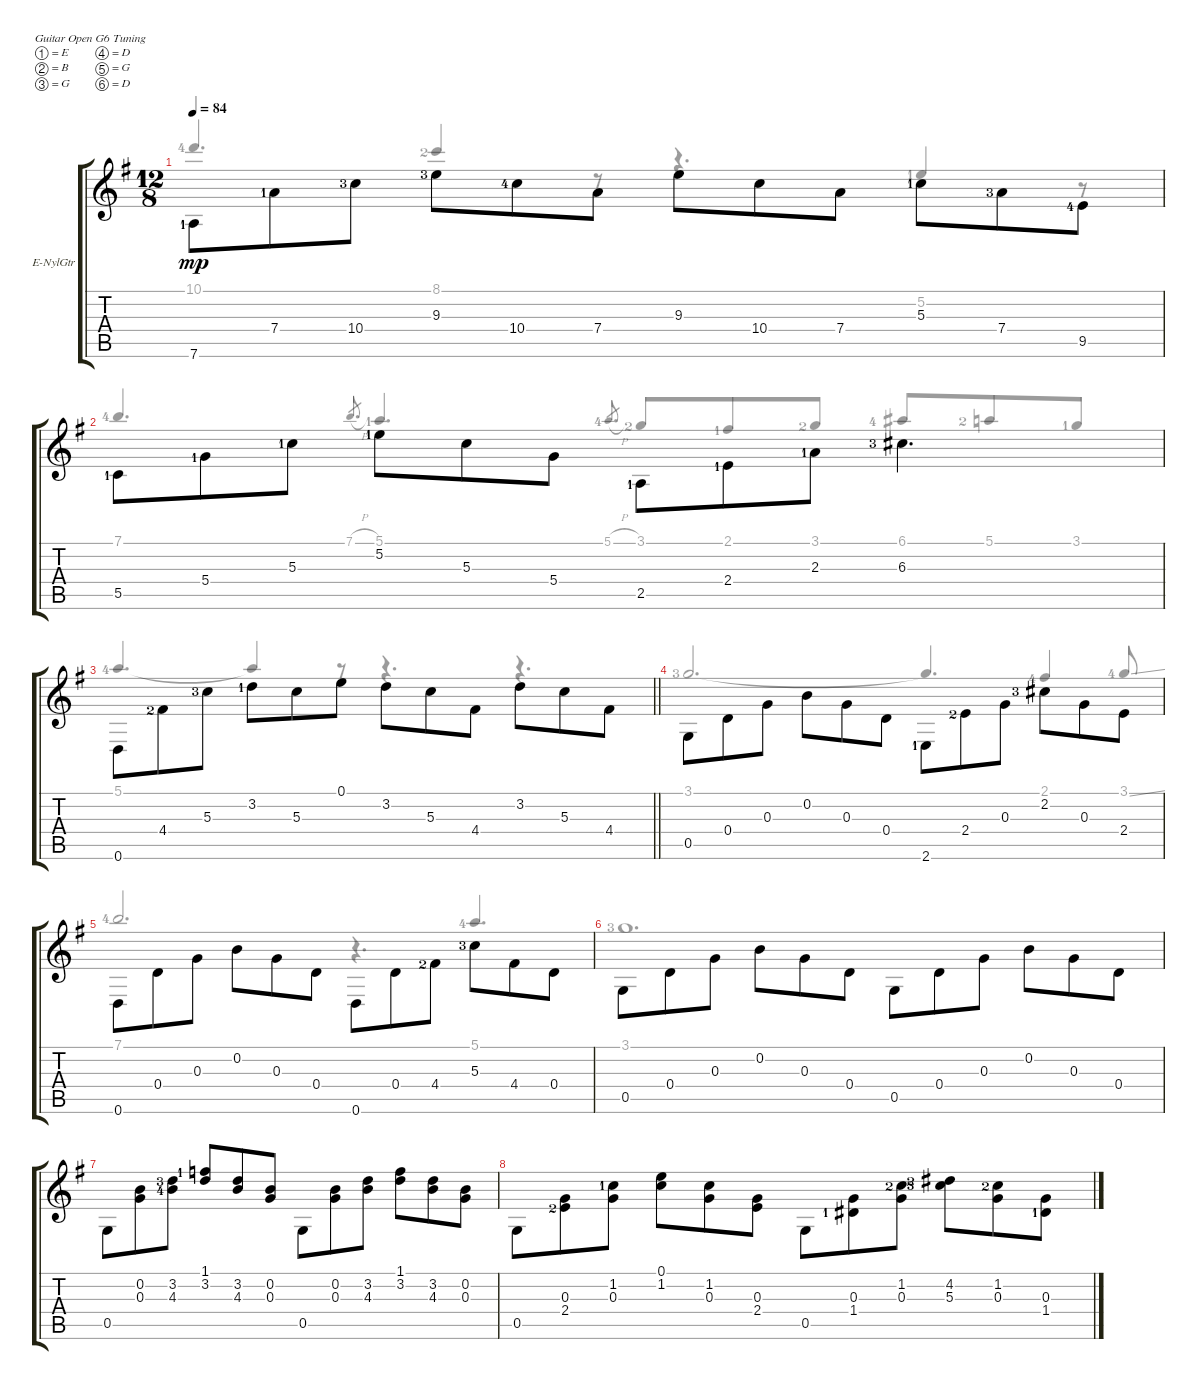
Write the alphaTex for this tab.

\defaultSystemsLayout 4
\bracketExtendMode groupsimilarinstruments
\firstSystemTrackNameOrientation horizontal
\otherSystemsTrackNameOrientation horizontal
\track ("Elec. Nylon Str. Gtr." "E-NylGtr") {instrument acousticguitarsteel}
\staff {score tabs}
\tuning (E4 B3 G3 D3 G2 D2)
\voice
\ts (12 8)
\tempo 84
\clef g2
\ks g
7.6{lf 2}.8{dy mp beam invert} 7.4{lf 2}.8 10.4{lf 4}.8 9.3{lf 4}.8{beam invert} 10.4{lf 5}.8 7.4.8 9.3.8{beam invert} 10.4.8 7.4.8 5.3{lf 2}.8{beam invert} 7.4{lf 4}.8 9.5{lf 5}.8 |
5.5{lf 2}.8{beam invert} 5.4{lf 2}.8 5.3{lf 2}.8 5.2{lf 2}.8{beam invert} 5.3.8 5.4.8 2.5{lf 2}.8{beam invert} 2.4{lf 2}.8 2.3{lf 2}.8 6.3{lf 4}.4{d beam invert} |
\barLineRight lightlight
0.6.8{beam invert} 4.4{lf 3}.8 5.3{lf 4}.8 3.2{lf 2}.8{beam invert} 5.3.8 0.1.8 3.2.8{beam invert} 5.3.8 4.4.8 3.2.8{beam invert} 5.3.8 4.4.8 |
0.5.8{beam invert} 0.4.8 0.3.8 0.2.8{beam invert} 0.3.8 0.4.8 2.6{lf 2}.8{beam invert} 2.4{lf 3}.8 0.3.8 2.2{lf 4}.8{beam invert} 0.3.8 2.4.8 |
0.6.8{beam invert} 0.4.8 0.3.8 0.2.8{beam invert} 0.3.8 0.4.8 0.6.8{beam invert} 0.4.8 4.4{lf 3}.8 5.3{lf 4}.8{beam invert} 4.4.8 0.4.8 |
0.5.8{beam invert} 0.4.8 0.3.8 0.2.8{beam invert} 0.3.8 0.4.8 0.5.8{beam invert} 0.4.8 0.3.8 0.2.8{beam invert} 0.3.8 0.4.8 |
0.5.8{beam invert} (0.3 0.2).8 (4.3{lf 5} 3.2{lf 4}).8 (3.2 1.1{lf 2}).8 (3.2 4.3).8 (0.3 0.2).8 0.5.8{beam invert} (0.3 0.2).8 (4.3 3.2).8 (3.2 1.1).8 (3.2 4.3).8 (0.3 0.2).8 |
0.5.8{beam invert} (2.4{lf 3} 0.3).8 (0.3 1.2{lf 2}).8 (1.2 0.1).8{beam invert} (1.2 0.3).8 (0.3 2.4).8 0.5.8{beam invert} (1.4{lf 2} 0.3).8 (0.3 1.2{lf 3}).8 (4.2{lf 3} 5.3{lf 4}).8{beam invert} (1.2{lf 3} 0.3).8 (1.4{lf 2} 0.3).8
\voice
\clef g2
\ottava regular
\simile none
\ks g
10.1{lf 5}.4{d dy mp beam invert} 8.1{lf 3}.4{beam invert} r.8 r.4{d} 5.2{lf 2}.4{beam invert} r.8 |
7.1{lf 5}.4{d beam invert} 7.1{h}.8{d gr beam invert} 5.1{lf 2}.4{d beam invert} 5.1{h lf 5}.8{d gr beam invert} 3.1{lf 3}.8{beam invert} 2.1{lf 2}.8 3.1{lf 3}.8 6.1{lf 5}.8{beam invert} 5.1{lf 3}.8 3.1{lf 2}.8 |
\barLineRight lightlight
5.1{lf 5}.4{d beam invert} 5.1{t}.4{beam invert} r.8 r.4{d} r.4{d} |
3.1{lf 4}.2{d beam invert} 3.1{t}.4{d beam invert} 2.1{lf 5}.4{beam invert} 3.1{ss lf 5}.8{beam invert} |
7.1{lf 5}.2{d beam invert} r.4{d} 5.1{lf 5}.4{d beam invert} |
3.1{lf 4}.1{d} |
|
